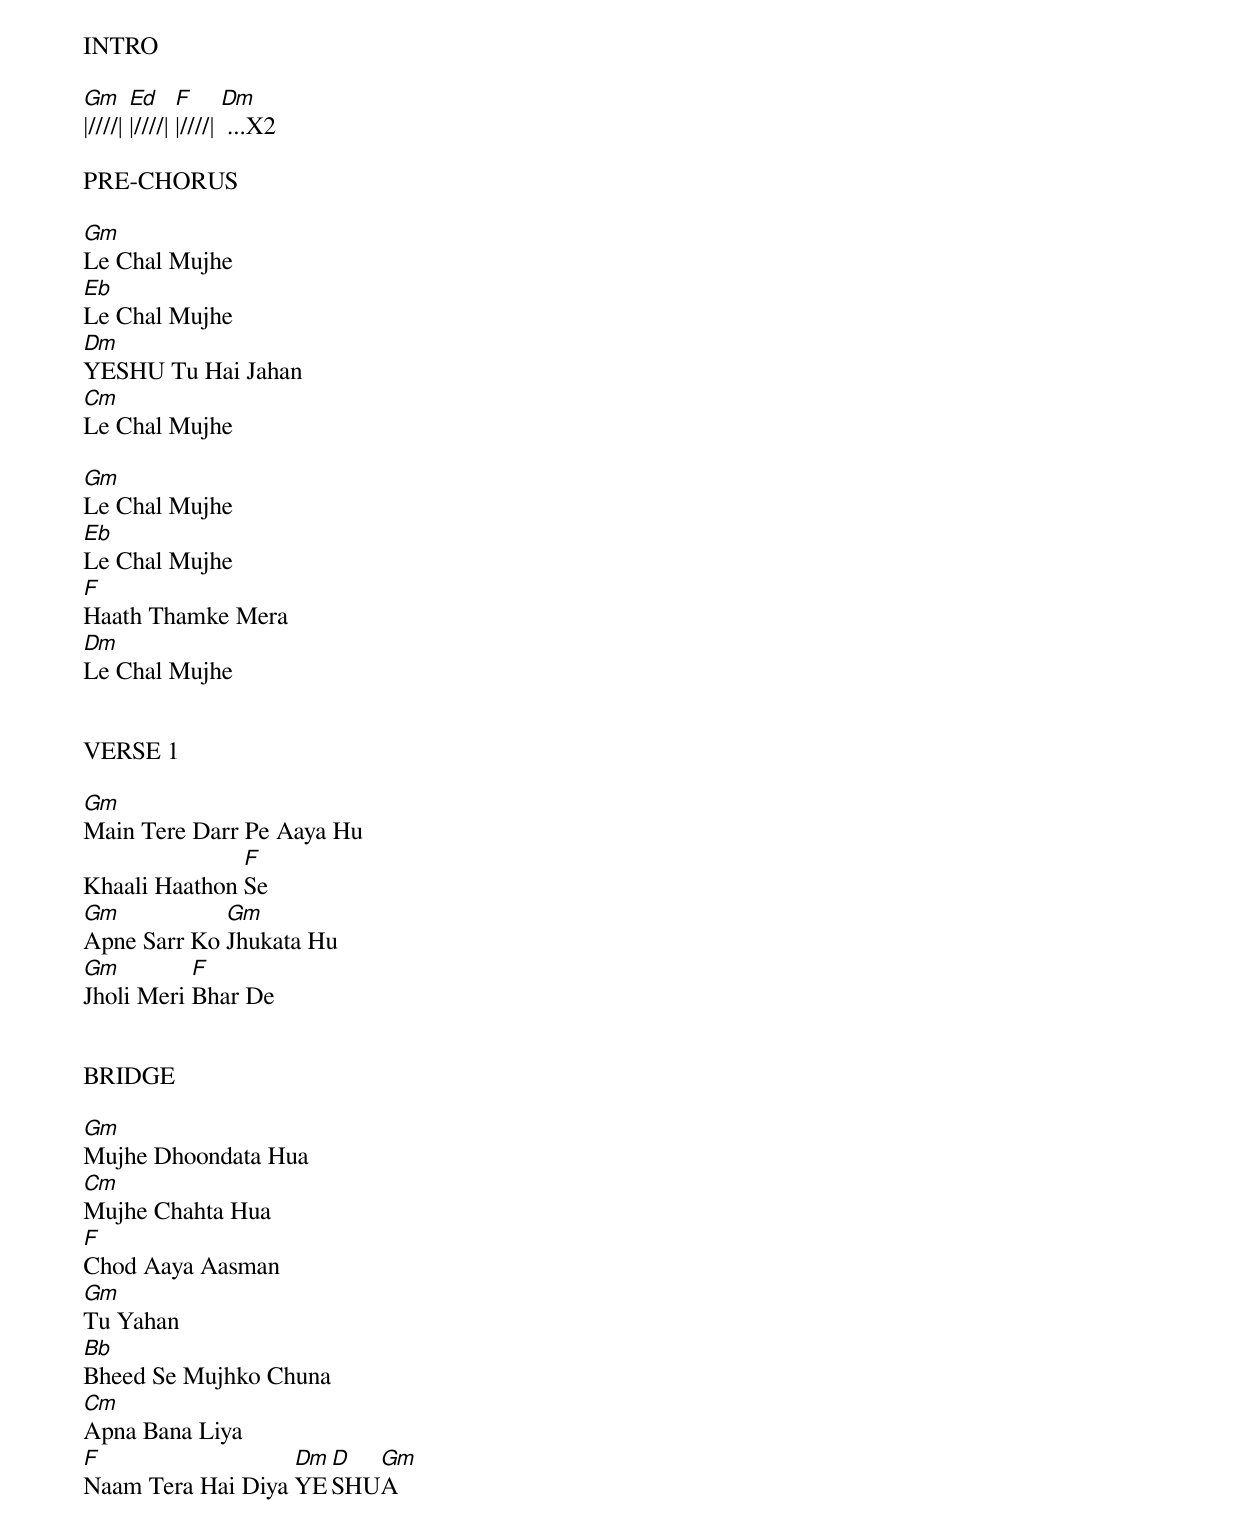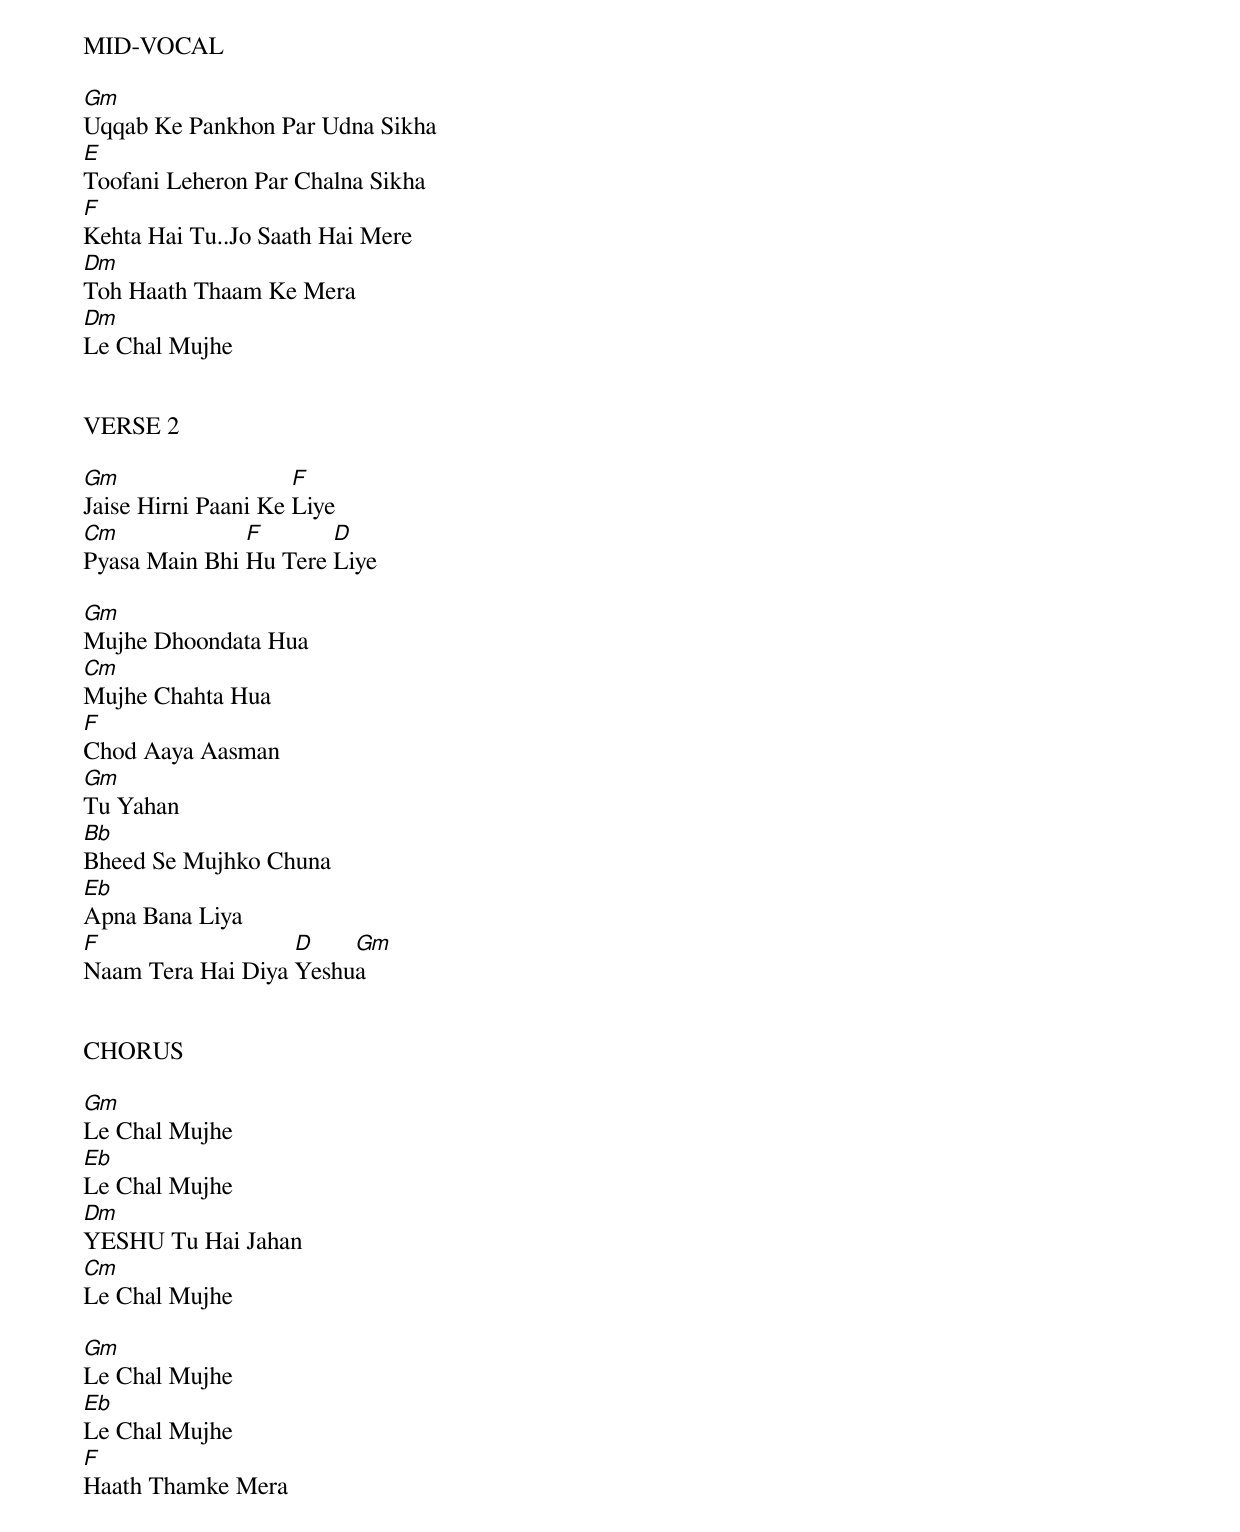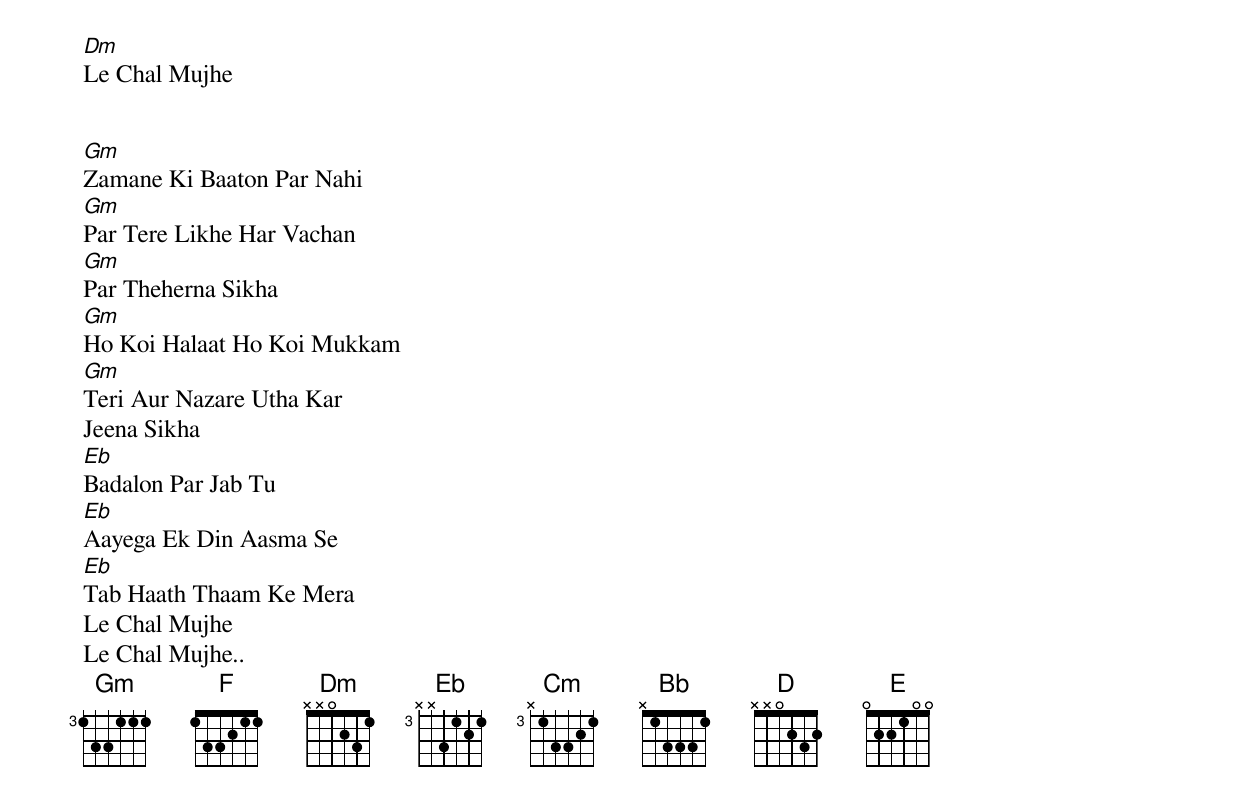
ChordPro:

INTRO

[Gm]|////| [Ed]|////| [F]|////| [Dm] ...X2

PRE-CHORUS

[Gm]Le Chal Mujhe
[Eb]Le Chal Mujhe
[Dm]YESHU Tu Hai Jahan
[Cm]Le Chal Mujhe

[Gm]Le Chal Mujhe
[Eb]Le Chal Mujhe
[F]Haath Thamke Mera
[Dm]Le Chal Mujhe


VERSE 1

[Gm]Main Tere Darr Pe Aaya Hu
Khaali Haathon [F]Se
[Gm]Apne Sarr Ko [Gm]Jhukata Hu
[Gm]Jholi Meri [F]Bhar De


BRIDGE

[Gm]Mujhe Dhoondata Hua
[Cm]Mujhe Chahta Hua
[F]Chod Aaya Aasman
[Gm]Tu Yahan
[Bb]Bheed Se Mujhko Chuna
[Cm]Apna Bana Liya
[F]Naam Tera Hai Diya [Dm]YE[D]SHU[Gm]A


MID-VOCAL

[Gm]Uqqab Ke Pankhon Par Udna Sikha
[E]Toofani Leheron Par Chalna Sikha
[F]Kehta Hai Tu..Jo Saath Hai Mere
[Dm]Toh Haath Thaam Ke Mera
[Dm]Le Chal Mujhe


VERSE 2

[Gm]Jaise Hirni Paani Ke [F]Liye
[Cm]Pyasa Main Bhi [F]Hu Tere [D]Liye

[Gm]Mujhe Dhoondata Hua
[Cm]Mujhe Chahta Hua
[F]Chod Aaya Aasman
[Gm]Tu Yahan
[Bb]Bheed Se Mujhko Chuna
[Eb]Apna Bana Liya
[F]Naam Tera Hai Diya [D]Yeshu[Gm]a


CHORUS

[Gm]Le Chal Mujhe
[Eb]Le Chal Mujhe
[Dm]YESHU Tu Hai Jahan
[Cm]Le Chal Mujhe

[Gm]Le Chal Mujhe
[Eb]Le Chal Mujhe
[F]Haath Thamke Mera
[Dm]Le Chal Mujhe


[Gm]Zamane Ki Baaton Par Nahi
[Gm]Par Tere Likhe Har Vachan
[Gm]Par Theherna Sikha
[Gm]Ho Koi Halaat Ho Koi Mukkam
[Gm]Teri Aur Nazare Utha Kar
Jeena Sikha
[Eb]Badalon Par Jab Tu
[Eb]Aayega Ek Din Aasma Se
[Eb]Tab Haath Thaam Ke Mera
Le Chal Mujhe
Le Chal Mujhe..
